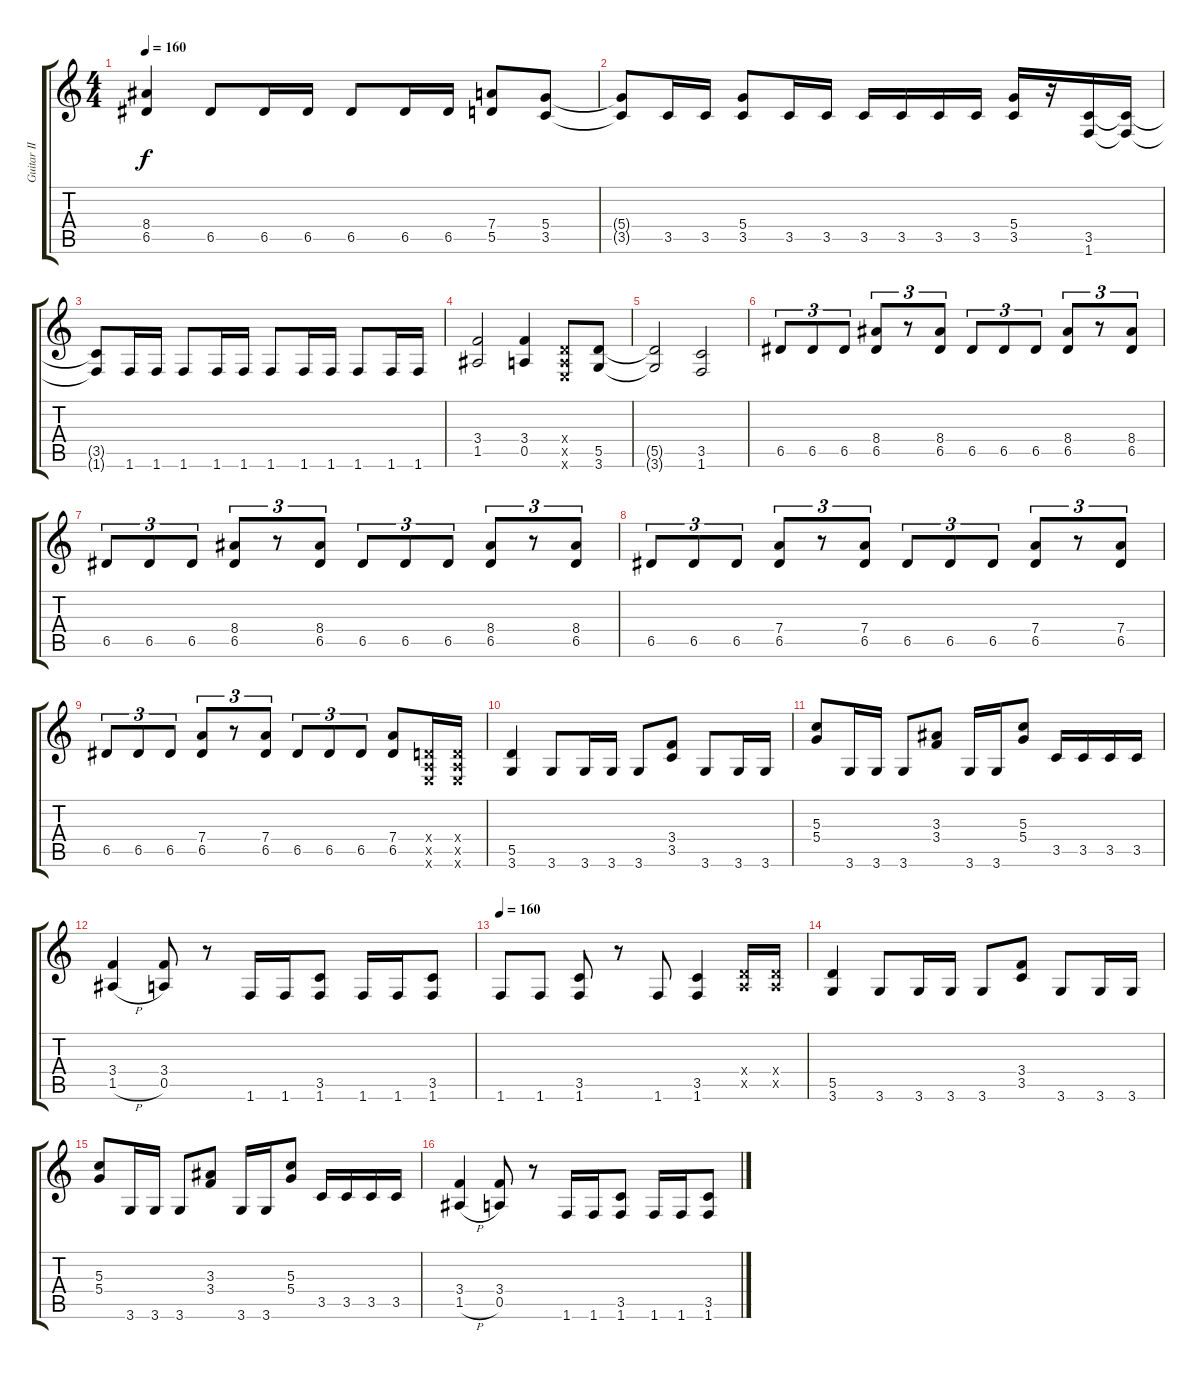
\track ("Guitar II" "Guitar II") {instrument distortionguitar}
\staff {score tabs}
\tuning (E4 B3 G3 D3 A2 E2) {hide}
\ts (4 4)
\tempo 160
\clef g2
\ks c
(8.4 6.5).4{dy f} 6.5.8 6.5.16 6.5.16 6.5.8 6.5.16 6.5.16 (7.4 5.5).8 (5.4 3.5).8 |
(5.4{t} 3.5{t}).8 3.5.16 3.5.16 (5.4 3.5).8 3.5.16 3.5.16 3.5.16 3.5.16 3.5.16 3.5.16 (5.4 3.5).16 r.16 (3.5 1.6).16 (3.5{t} 1.6{t}).16 |
(3.5{t} 1.6{t}).8 1.6.16 1.6.16 1.6.8 1.6.16 1.6.16 1.6.8 1.6.16 1.6.16 1.6.8 1.6.16 1.6.16 |
(3.4 1.5).2 (3.4 0.5).4 (0.4{x} 0.5{x} 0.6{x}).8 (5.5 3.6).8 |
(5.5{t} 3.6{t}).2 (3.5 1.6).2 |
6.5.8{tu (3 2)} 6.5.8{tu (3 2)} 6.5.8{tu (3 2)} (8.4 6.5).8{tu (3 2)} r.8{tu (3 2)} (8.4 6.5).8{tu (3 2)} 6.5.8{tu (3 2)} 6.5.8{tu (3 2)} 6.5.8{tu (3 2)} (8.4 6.5).8{tu (3 2)} r.8{tu (3 2)} (8.4 6.5).8{tu (3 2)} |
6.5.8{tu (3 2)} 6.5.8{tu (3 2)} 6.5.8{tu (3 2)} (8.4 6.5).8{tu (3 2)} r.8{tu (3 2)} (8.4 6.5).8{tu (3 2)} 6.5.8{tu (3 2)} 6.5.8{tu (3 2)} 6.5.8{tu (3 2)} (8.4 6.5).8{tu (3 2)} r.8{tu (3 2)} (8.4 6.5).8{tu (3 2)} |
6.5.8{tu (3 2)} 6.5.8{tu (3 2)} 6.5.8{tu (3 2)} (7.4 6.5).8{tu (3 2)} r.8{tu (3 2)} (7.4 6.5).8{tu (3 2)} 6.5.8{tu (3 2)} 6.5.8{tu (3 2)} 6.5.8{tu (3 2)} (7.4 6.5).8{tu (3 2)} r.8{tu (3 2)} (7.4 6.5).8{tu (3 2)} |
6.5.8{tu (3 2)} 6.5.8{tu (3 2)} 6.5.8{tu (3 2)} (7.4 6.5).8{tu (3 2)} r.8{tu (3 2)} (7.4 6.5).8{tu (3 2)} 6.5.8{tu (3 2)} 6.5.8{tu (3 2)} 6.5.8{tu (3 2)} (7.4 6.5).8 (0.4{x} 0.5{x} 0.6{x}).16 (0.4{x} 0.5{x} 0.6{x}).16 |
(5.5 3.6).4 3.6.8 3.6.16 3.6.16 3.6.8 (3.4 3.5).8 3.6.8 3.6.16 3.6.16 |
(5.3 5.4).8 3.6.16 3.6.16 3.6.8 (3.3 3.4).8 3.6.16 3.6.16 (5.3 5.4).8 3.5.16 3.5.16 3.5.16 3.5.16 |
(3.4 1.5{h}).4 (3.4 0.5).8 r.8 1.6.16 1.6.16 (3.5 1.6).8 1.6.16 1.6.16 (3.5 1.6).8 |
\tempo 160
1.6.8 1.6.8 (3.5 1.6).8 r.8 1.6.8 (3.5 1.6).4 (0.4{x} 0.5{x}).16 (0.4{x} 0.5{x}).16 |
(5.5 3.6).4 3.6.8 3.6.16 3.6.16 3.6.8 (3.4 3.5).8 3.6.8 3.6.16 3.6.16 |
(5.3 5.4).8 3.6.16 3.6.16 3.6.8 (3.3 3.4).8 3.6.16 3.6.16 (5.3 5.4).8 3.5.16 3.5.16 3.5.16 3.5.16 |
(3.4 1.5{h}).4 (3.4 0.5).8 r.8 1.6.16 1.6.16 (3.5 1.6).8 1.6.16 1.6.16 (3.5 1.6).8
